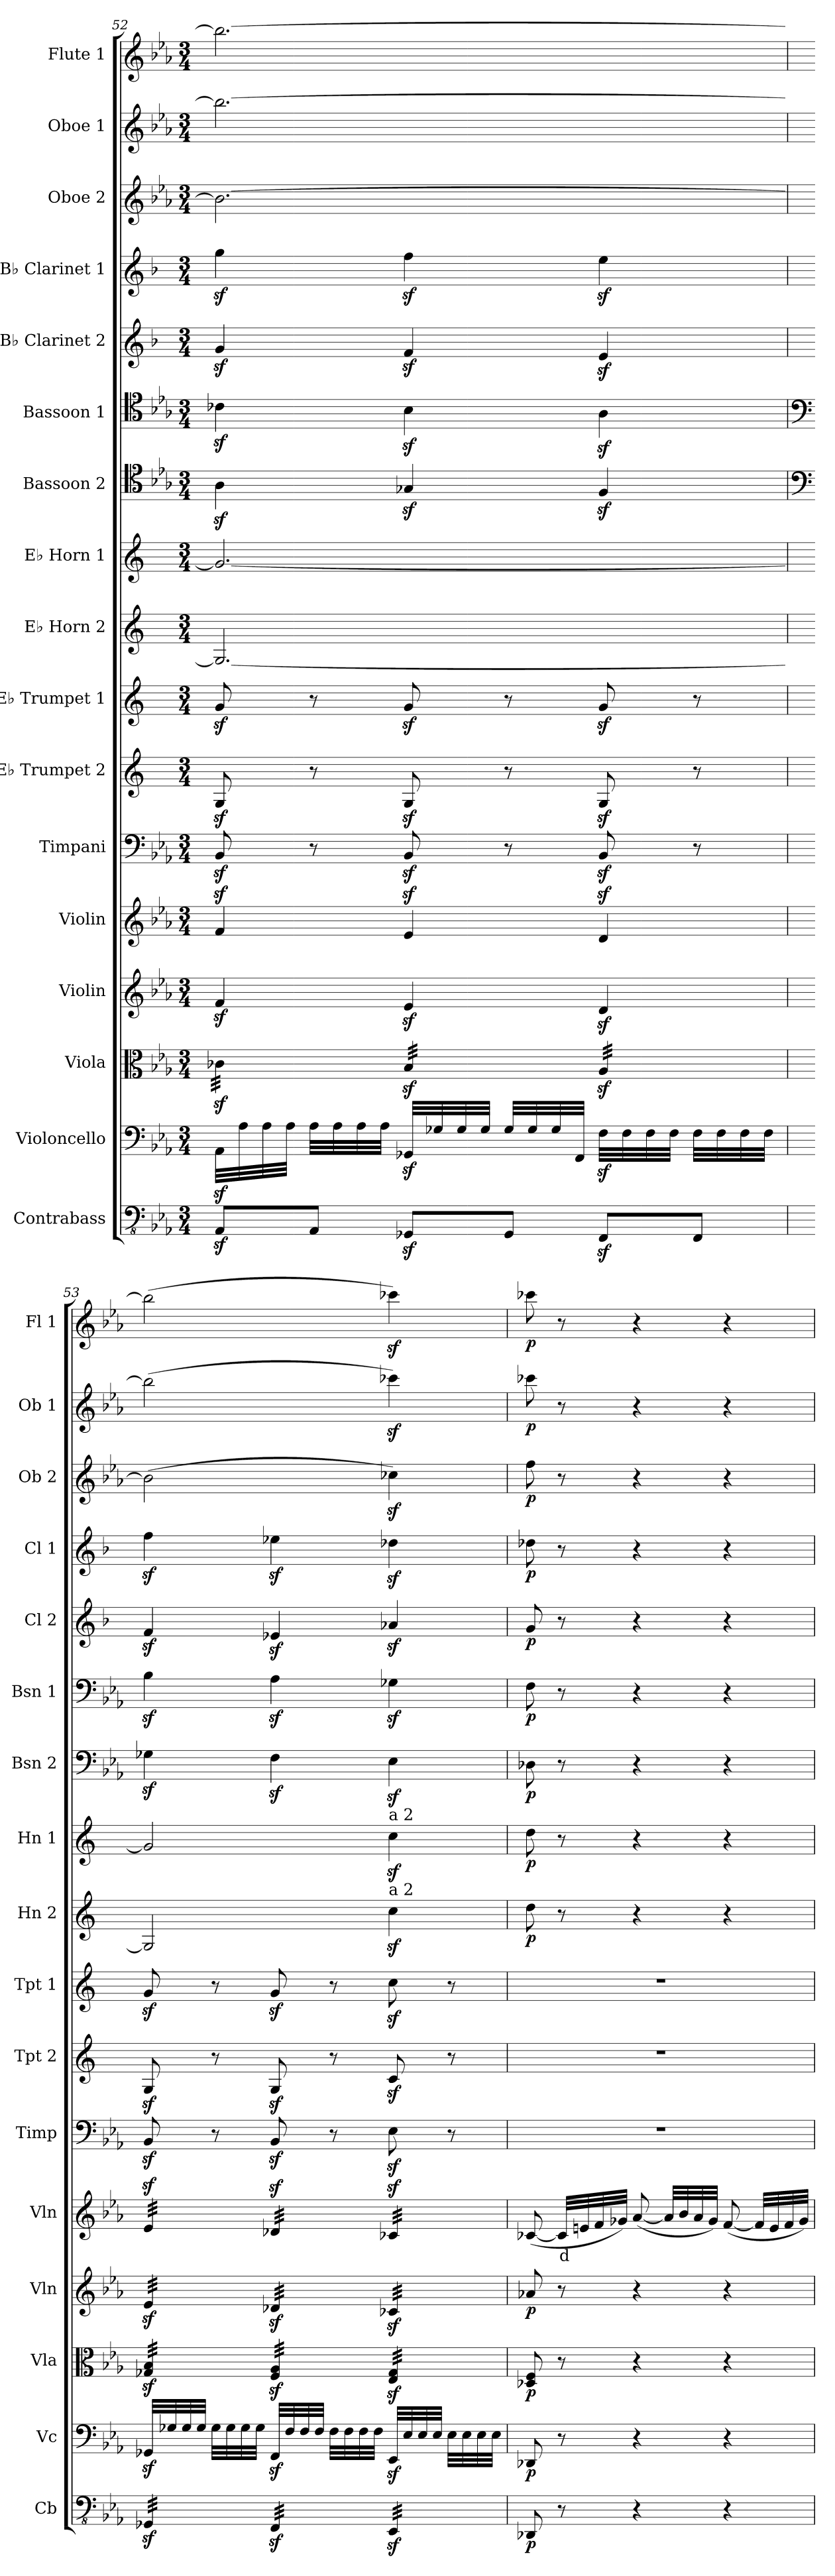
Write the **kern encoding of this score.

**kern	**dynam	**kern	**dynam	**kern	**dynam	**kern	**dynam	**kern	**text	**dynam	**kern	**kern	**kern	**kern	**dynam	**kern	**dynam	**kern	**dynam	**kern	**dynam	**kern	**dynam	**kern	**dynam	**kern	**dynam	**kern	**dynam	**kern	**dynam
*part17	*part17	*part16	*part16	*part15	*part15	*part14	*part14	*part13	*part13	*part13	*part12	*part11	*part10	*part9	*part9	*part8	*part8	*part7	*part7	*part6	*part6	*part5	*part5	*part4	*part4	*part3	*part3	*part2	*part2	*part1	*part1
*staff17	*staff17	*staff16	*staff16	*staff15	*staff15	*staff14	*staff14	*staff13	*staff13	*staff13	*staff12	*staff11	*staff10	*staff9	*staff9	*staff8	*staff8	*staff7	*staff7	*staff6	*staff6	*staff5	*staff5	*staff4	*staff4	*staff3	*staff3	*staff2	*staff2	*staff1	*staff1
*I"Contrabass	*	*I"Violoncello	*	*I"Viola	*	*I"Violin	*	*I"Violin	*	*	*I"Timpani	*I"E♭ Trumpet 2	*I"E♭ Trumpet 1	*I"E♭ Horn 2	*	*I"E♭ Horn 1	*	*I"Bassoon 2	*	*I"Bassoon 1	*	*I"B♭ Clarinet 2	*	*I"B♭ Clarinet 1	*	*I"Oboe 2	*	*I"Oboe 1	*	*I"Flute 1	*
*I'Cb	*	*I'Vc	*	*I'Vla	*	*I'Vln	*	*I'Vln	*	*	*I'Timp	*I'Tpt 2	*I'Tpt 1	*I'Hn 2	*	*I'Hn 1	*	*I'Bsn 2	*	*I'Bsn 1	*	*I'Cl 2	*	*I'Cl 1	*	*I'Ob 2	*	*I'Ob 1	*	*I'Fl 1	*
!!LO:PB:g=z
*clefFv4	*	*clefF4	*	*clefC3	*	*clefG2	*	*clefG2	*	*	*clefF4	*clefG2	*clefG2	*clefG2	*	*clefG2	*	*clefC4	*	*clefC4	*	*clefG2	*	*clefG2	*	*clefG2	*	*clefG2	*	*clefG2	*
*	*	*	*	*	*	*	*	*	*	*	*	*ITrd-2c-3	*ITrd-2c-3	*ITrd5c9	*	*ITrd5c9	*	*	*	*	*	*ITrd1c2	*	*ITrd1c2	*	*	*	*	*	*	*
*k[b-e-a-]	*	*k[b-e-a-]	*	*k[b-e-a-]	*	*k[b-e-a-]	*	*k[b-e-a-]	*	*	*k[b-e-a-]	*k[b-e-a-]	*k[b-e-a-]	*k[b-e-a-]	*	*k[b-e-a-]	*	*k[b-e-a-]	*	*k[b-e-a-]	*	*k[b-e-a-]	*	*k[b-e-a-]	*	*k[b-e-a-]	*	*k[b-e-a-]	*	*k[b-e-a-]	*
*M3/4	*	*M3/4	*	*M3/4	*	*M3/4	*	*M3/4	*	*	*M3/4	*M3/4	*M3/4	*M3/4	*	*M3/4	*	*M3/4	*	*M3/4	*	*M3/4	*	*M3/4	*	*M3/4	*	*M3/4	*	*M3/4	*
=52	=52	=52	=52	=52	=52	=52	=52	=52	=52	=52	=52	=52	=52	=52	=52	=52	=52	=52	=52	=52	=52	=52	=52	=52	=52	=52	=52	=52	=52	=52	=52
*	*	*	*	*tremolo	*	*	*	*	*	*	*	*	*	*	*	*	*	*	*	*	*	*	*	*	*	*	*	*	*	*	*
8AAA-z</L	.	32AA-z<\LLL	.	32c-Xz<\LLL	.	4fz</	.	4fz</	.	.	8BB-z</	8B-z</	8b-z</	2.BB-/_	.	2.B-/_	.	4A-z<\	.	4c-Xz<\	.	4fz</	.	4ffz<\	.	2.b-\_	.	2.bb-\_	.	2.bb-\_	.
.	.	32A-\	.	32c-Xz<\	.	.	.	.	.	.	.	.	.	.	.	.	.	.	.	.	.	.	.	.	.	.	.	.	.	.	.
.	.	32A-\	.	32c-Xz<\	.	.	.	.	.	.	.	.	.	.	.	.	.	.	.	.	.	.	.	.	.	.	.	.	.	.	.
.	.	32A-\JJJ	.	32c-Xz<\	.	.	.	.	.	.	.	.	.	.	.	.	.	.	.	.	.	.	.	.	.	.	.	.	.	.	.
8AAA-/J	.	32A-\LLL	.	32c-Xz<\	.	.	.	.	.	.	8r	8r	8r	.	.	.	.	.	.	.	.	.	.	.	.	.	.	.	.	.	.
.	.	32A-\	.	32c-Xz<\	.	.	.	.	.	.	.	.	.	.	.	.	.	.	.	.	.	.	.	.	.	.	.	.	.	.	.
.	.	32A-\	.	32c-Xz<\	.	.	.	.	.	.	.	.	.	.	.	.	.	.	.	.	.	.	.	.	.	.	.	.	.	.	.
.	.	32A-\JJJ	.	32c-Xz<\JJJ	.	.	.	.	.	.	.	.	.	.	.	.	.	.	.	.	.	.	.	.	.	.	.	.	.	.	.
8GGG-Xz</L	.	32GG-Xz</LLL	.	32B-z</LLL	.	4e-z</	.	4e-z</	.	.	8BB-z</	8B-z</	8b-z</	.	.	.	.	4G-Xz</	.	4B-z<\	.	4e-z</	.	4ee-z<\	.	.	.	.	.	.	.
.	.	32G-X/	.	32B-z</	.	.	.	.	.	.	.	.	.	.	.	.	.	.	.	.	.	.	.	.	.	.	.	.	.	.	.
.	.	32G-/	.	32B-z</	.	.	.	.	.	.	.	.	.	.	.	.	.	.	.	.	.	.	.	.	.	.	.	.	.	.	.
.	.	32G-/JJJ	.	32B-z</	.	.	.	.	.	.	.	.	.	.	.	.	.	.	.	.	.	.	.	.	.	.	.	.	.	.	.
8GGG-/J	.	32G-/LLL	.	32B-z</	.	.	.	.	.	.	8r	8r	8r	.	.	.	.	.	.	.	.	.	.	.	.	.	.	.	.	.	.
.	.	32G-/	.	32B-z</	.	.	.	.	.	.	.	.	.	.	.	.	.	.	.	.	.	.	.	.	.	.	.	.	.	.	.
.	.	32G-/	.	32B-z</	.	.	.	.	.	.	.	.	.	.	.	.	.	.	.	.	.	.	.	.	.	.	.	.	.	.	.
.	.	32FF/JJJ	.	32B-z</JJJ	.	.	.	.	.	.	.	.	.	.	.	.	.	.	.	.	.	.	.	.	.	.	.	.	.	.	.
8FFFz</L	.	32Fz<\LLL	.	32A-z</LLL	.	4dz</	.	4dz</	.	.	8BB-z</	8B-z</	8b-z</	.	.	.	.	4Fz</	.	4A-z<\	.	4dz</	.	4ddz<\	.	.	.	.	.	.	.
.	.	32F\	.	32A-z</	.	.	.	.	.	.	.	.	.	.	.	.	.	.	.	.	.	.	.	.	.	.	.	.	.	.	.
.	.	32F\	.	32A-z</	.	.	.	.	.	.	.	.	.	.	.	.	.	.	.	.	.	.	.	.	.	.	.	.	.	.	.
.	.	32F\JJJ	.	32A-z</	.	.	.	.	.	.	.	.	.	.	.	.	.	.	.	.	.	.	.	.	.	.	.	.	.	.	.
8FFF/J	.	32F\LLL	.	32A-z</	.	.	.	.	.	.	8r	8r	8r	.	.	.	.	.	.	.	.	.	.	.	.	.	.	.	.	.	.
.	.	32F\	.	32A-z</	.	.	.	.	.	.	.	.	.	.	.	.	.	.	.	.	.	.	.	.	.	.	.	.	.	.	.
.	.	32F\	.	32A-z</	.	.	.	.	.	.	.	.	.	.	.	.	.	.	.	.	.	.	.	.	.	.	.	.	.	.	.
.	.	32F\JJJ	.	32A-z</JJJ	.	.	.	.	.	.	.	.	.	.	.	.	.	.	.	.	.	.	.	.	.	.	.	.	.	.	.
=53	=53	=53	=53	=53	=53	=53	=53	=53	=53	=53	=53	=53	=53	=53	=53	=53	=53	=53	=53	=53	=53	=53	=53	=53	=53	=53	=53	=53	=53	=53	=53
*	*	*	*	*	*	*	*	*	*	*	*	*	*	*	*	*	*	*clefF4	*	*clefF4	*	*	*	*	*	*	*	*	*	*	*
*tremolo	*	*	*	*	*	*	*	*	*	*	*	*	*	*	*	*	*	*	*	*	*	*	*	*	*	*	*	*	*	*	*
*	*	*	*	*	*	*tremolo	*	*	*	*	*	*	*	*	*	*	*	*	*	*	*	*	*	*	*	*	*	*	*	*	*
*	*	*	*	*	*	*	*	*tremolo	*	*	*	*	*	*	*	*	*	*	*	*	*	*	*	*	*	*	*	*	*	*	*
32GGG-Xz</LLL	.	32GG-Xz</LLL	.	32G-X/z< 32B-/z<LLL	.	32e-z</LLL	.	32e-z</LLL	.	.	8BB-z</	8B-z</	8b-z</	2BB-/]	.	2B-/]	.	4G-Xz<\	.	4B-z<\	.	4e-z</	.	4ee-z<\	.	(>2b-\]	.	(>2bb-\]	.	(>2bb-\]	.
32GGG-Xz</	.	32G-X/	.	32G-X/z< 32B-/z<	.	32e-z</	.	32e-z</	.	.	.	.	.	.	.	.	.	.	.	.	.	.	.	.	.	.	.	.	.	.	.
32GGG-Xz</	.	32G-/	.	32G-X/z< 32B-/z<	.	32e-z</	.	32e-z</	.	.	.	.	.	.	.	.	.	.	.	.	.	.	.	.	.	.	.	.	.	.	.
32GGG-Xz</	.	32G-/JJJ	.	32G-X/z< 32B-/z<	.	32e-z</	.	32e-z</	.	.	.	.	.	.	.	.	.	.	.	.	.	.	.	.	.	.	.	.	.	.	.
32GGG-Xz</	.	32G-\LLL	.	32G-X/z< 32B-/z<	.	32e-z</	.	32e-z</	.	.	8r	8r	8r	.	.	.	.	.	.	.	.	.	.	.	.	.	.	.	.	.	.
32GGG-Xz</	.	32G-\	.	32G-X/z< 32B-/z<	.	32e-z</	.	32e-z</	.	.	.	.	.	.	.	.	.	.	.	.	.	.	.	.	.	.	.	.	.	.	.
32GGG-Xz</	.	32G-\	.	32G-X/z< 32B-/z<	.	32e-z</	.	32e-z</	.	.	.	.	.	.	.	.	.	.	.	.	.	.	.	.	.	.	.	.	.	.	.
32GGG-Xz</JJJ	.	32G-\JJJ	.	32G-X/z< 32B-/z<JJJ	.	32e-z</JJJ	.	32e-z</JJJ	.	.	.	.	.	.	.	.	.	.	.	.	.	.	.	.	.	.	.	.	.	.	.
32FFFz</LLL	.	32FFz</LLL	.	32F/z< 32A-/z<LLL	.	32d-Xz</LLL	.	32d-Xz</LLL	.	.	8BB-z</	8B-z</	8b-z</	.	.	.	.	4Fz<\	.	4A-z<\	.	4d-Xz</	.	4dd-Xz<\	.	.	.	.	.	.	.
32FFFz</	.	32F/	.	32F/z< 32A-/z<	.	32d-Xz</	.	32d-Xz</	.	.	.	.	.	.	.	.	.	.	.	.	.	.	.	.	.	.	.	.	.	.	.
32FFFz</	.	32F/	.	32F/z< 32A-/z<	.	32d-Xz</	.	32d-Xz</	.	.	.	.	.	.	.	.	.	.	.	.	.	.	.	.	.	.	.	.	.	.	.
32FFFz</	.	32F/JJJ	.	32F/z< 32A-/z<	.	32d-Xz</	.	32d-Xz</	.	.	.	.	.	.	.	.	.	.	.	.	.	.	.	.	.	.	.	.	.	.	.
32FFFz</	.	32F\LLL	.	32F/z< 32A-/z<	.	32d-Xz</	.	32d-Xz</	.	.	8r	8r	8r	.	.	.	.	.	.	.	.	.	.	.	.	.	.	.	.	.	.
32FFFz</	.	32F\	.	32F/z< 32A-/z<	.	32d-Xz</	.	32d-Xz</	.	.	.	.	.	.	.	.	.	.	.	.	.	.	.	.	.	.	.	.	.	.	.
32FFFz</	.	32F\	.	32F/z< 32A-/z<	.	32d-Xz</	.	32d-Xz</	.	.	.	.	.	.	.	.	.	.	.	.	.	.	.	.	.	.	.	.	.	.	.
32FFFz</JJJ	.	32F\JJJ	.	32F/z< 32A-/z<JJJ	.	32d-Xz</JJJ	.	32d-Xz</JJJ	.	.	.	.	.	.	.	.	.	.	.	.	.	.	.	.	.	.	.	.	.	.	.
!	!	!	!	!	!	!	!	!	!	!	!	!	!	!	!	!LO:TX:a:t=a 2	!	!	!	!	!	!	!	!	!	!	!	!	!	!	!
!	!	!	!	!	!	!	!	!	!	!	!	!	!	!LO:TX:a:t=a 2	!	!	!	!	!	!	!	!	!	!	!	!	!	!	!	!	!
32EEE-z</LLL	.	32EE-z</LLL	.	32E-/z< 32G-/z<LLL	.	32c-Xz</LLL	.	32c-Xz</LLL	.	.	8E-z<\	8e-z</	8ee-z<\	4e-z<\	.	4e-z<\	.	4E-z<\	.	4G-Xz<\	.	4g-Xz</	.	4cc-Xz<\	.	4cc-Xz<\)	.	4ccc-Xz<\)	.	4ccc-Xz<\)	.
32EEE-z</	.	32E-/	.	32E-/z< 32G-/z<	.	32c-Xz</	.	32c-Xz</	.	.	.	.	.	.	.	.	.	.	.	.	.	.	.	.	.	.	.	.	.	.	.
32EEE-z</	.	32E-/	.	32E-/z< 32G-/z<	.	32c-Xz</	.	32c-Xz</	.	.	.	.	.	.	.	.	.	.	.	.	.	.	.	.	.	.	.	.	.	.	.
32EEE-z</	.	32E-/JJJ	.	32E-/z< 32G-/z<	.	32c-Xz</	.	32c-Xz</	.	.	.	.	.	.	.	.	.	.	.	.	.	.	.	.	.	.	.	.	.	.	.
32EEE-z</	.	32E-\LLL	.	32E-/z< 32G-/z<	.	32c-Xz</	.	32c-Xz</	.	.	8r	8r	8r	.	.	.	.	.	.	.	.	.	.	.	.	.	.	.	.	.	.
32EEE-z</	.	32E-\	.	32E-/z< 32G-/z<	.	32c-Xz</	.	32c-Xz</	.	.	.	.	.	.	.	.	.	.	.	.	.	.	.	.	.	.	.	.	.	.	.
32EEE-z</	.	32E-\	.	32E-/z< 32G-/z<	.	32c-Xz</	.	32c-Xz</	.	.	.	.	.	.	.	.	.	.	.	.	.	.	.	.	.	.	.	.	.	.	.
32EEE-z</JJJ	.	32E-\JJJ	.	32E-/z< 32G-/z<JJJ	.	32c-Xz</JJJ	.	32c-Xz</JJJ	.	.	.	.	.	.	.	.	.	.	.	.	.	.	.	.	.	.	.	.	.	.	.
*	*	*	*	*	*	*	*	*Xtremolo	*	*	*	*	*	*	*	*	*	*	*	*	*	*	*	*	*	*	*	*	*	*	*
*	*	*	*	*	*	*Xtremolo	*	*	*	*	*	*	*	*	*	*	*	*	*	*	*	*	*	*	*	*	*	*	*	*	*
*	*	*	*	*Xtremolo	*	*	*	*	*	*	*	*	*	*	*	*	*	*	*	*	*	*	*	*	*	*	*	*	*	*	*
*Xtremolo	*	*	*	*	*	*	*	*	*	*	*	*	*	*	*	*	*	*	*	*	*	*	*	*	*	*	*	*	*	*	*
!!LO:PB:g=z
=54	=54	=54	=54	=54	=54	=54	=54	=54	=54	=54	=54	=54	=54	=54	=54	=54	=54	=54	=54	=54	=54	=54	=54	=54	=54	=54	=54	=54	=54	=54	=54
!	!LO:DY:b	!	!LO:DY:b	!	!LO:DY:b	!	!LO:DY:b	!	!	!LO:DY:b	!	!	!	!	!	!	!	!	!	!	!	!	!	!	!	!	!	!	!	!	!
!	!	!	!	!	!	!	!	!	!	!LO:DY:n=1:b	!	!	!	!	!LO:DY:b	!	!LO:DY:b	!	!LO:DY:b	!	!LO:DY:b	!	!LO:DY:b	!	!LO:DY:b	!	!LO:DY:b	!	!LO:DY:b	!	!LO:DY:b
8DDD-X/	p	8DD-X/	p	8D-X/ 8F/	p	8a-X/	p	(<[8c-X/	.	p other-dynamics	2.r	2.r	2.r	8f\	p	8f\	p	8D-X\	p	8F\	p	8f/	p	8cc-X\	p	8ff\	p	8ccc-X\	p	8ccc-X\	p
!	!	!	!	!	!	!	!	!	!LO:LY:b:color=#FF0000	!	!	!	!	!	!	!	!	!	!	!	!	!	!	!	!	!	!	!	!	!	!
8r	.	8r	.	8r	.	8r	.	32c-/LLL]	d	.	.	.	.	8r	.	8r	.	8r	.	8r	.	8r	.	8r	.	8r	.	8r	.	8r	.
.	.	.	.	.	.	.	.	32en/	.	.	.	.	.	.	.	.	.	.	.	.	.	.	.	.	.	.	.	.	.	.	.
.	.	.	.	.	.	.	.	32f/	.	.	.	.	.	.	.	.	.	.	.	.	.	.	.	.	.	.	.	.	.	.	.
.	.	.	.	.	.	.	.	32g-X/JJJ)	.	.	.	.	.	.	.	.	.	.	.	.	.	.	.	.	.	.	.	.	.	.	.
4r	.	4r	.	4r	.	4r	.	(<[8a-/	.	.	.	.	.	4r	.	4r	.	4r	.	4r	.	4r	.	4r	.	4r	.	4r	.	4r	.
.	.	.	.	.	.	.	.	32a-/LLL]	.	.	.	.	.	.	.	.	.	.	.	.	.	.	.	.	.	.	.	.	.	.	.
.	.	.	.	.	.	.	.	32b-/	.	.	.	.	.	.	.	.	.	.	.	.	.	.	.	.	.	.	.	.	.	.	.
.	.	.	.	.	.	.	.	32a-/	.	.	.	.	.	.	.	.	.	.	.	.	.	.	.	.	.	.	.	.	.	.	.
.	.	.	.	.	.	.	.	32g-/JJJ)	.	.	.	.	.	.	.	.	.	.	.	.	.	.	.	.	.	.	.	.	.	.	.
4r	.	4r	.	4r	.	4r	.	(<[8f/	.	.	.	.	.	4r	.	4r	.	4r	.	4r	.	4r	.	4r	.	4r	.	4r	.	4r	.
.	.	.	.	.	.	.	.	32f/LLL]	.	.	.	.	.	.	.	.	.	.	.	.	.	.	.	.	.	.	.	.	.	.	.
.	.	.	.	.	.	.	.	32e/	.	.	.	.	.	.	.	.	.	.	.	.	.	.	.	.	.	.	.	.	.	.	.
.	.	.	.	.	.	.	.	32f/	.	.	.	.	.	.	.	.	.	.	.	.	.	.	.	.	.	.	.	.	.	.	.
.	.	.	.	.	.	.	.	32g-/JJJ)	.	.	.	.	.	.	.	.	.	.	.	.	.	.	.	.	.	.	.	.	.	.	.
=	=	=	=	=	=	=	=	=	=	=	=	=	=	=	=	=	=	=	=	=	=	=	=	=	=	=	=	=	=	=	=
*-	*-	*-	*-	*-	*-	*-	*-	*-	*-	*-	*-	*-	*-	*-	*-	*-	*-	*-	*-	*-	*-	*-	*-	*-	*-	*-	*-	*-	*-	*-	*-
